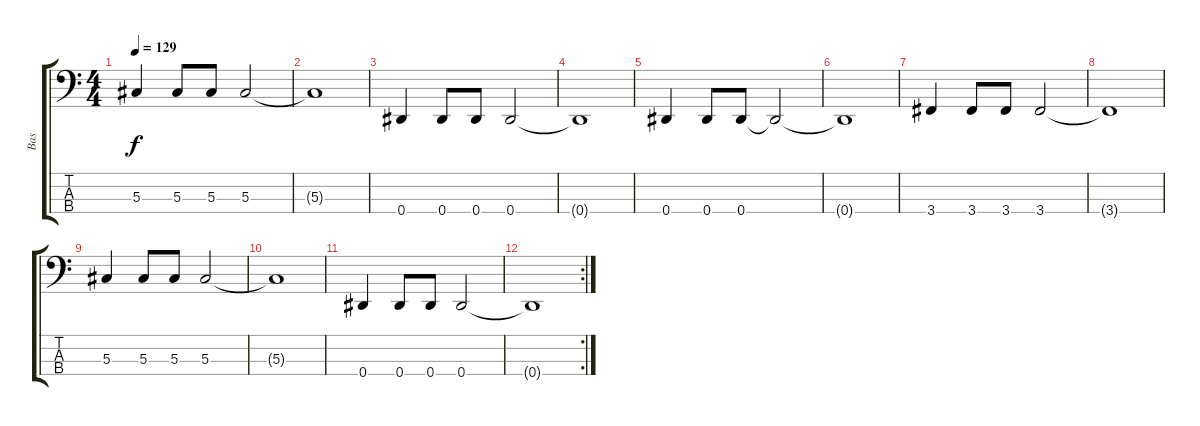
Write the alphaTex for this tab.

\track ("Bas" "Bas") {instrument electricbasspick}
\staff {score tabs}
\tuning (Gb2 Db2 Ab1 Eb1) {hide}
\ts (4 4)
\tempo 129
\clef f4
\ks c
5.3.4{dy f} 5.3.8 5.3.8 5.3.2 |
5.3{t}.1 |
0.4.4 0.4.8 0.4.8 0.4.2 |
0.4{t}.1 |
0.4.4 0.4.8 0.4.8 0.4{t}.2 |
0.4{t}.1 |
3.4.4 3.4.8 3.4.8 3.4.2 |
3.4{t}.1 |
5.3.4 5.3.8 5.3.8 5.3.2 |
5.3{t}.1 |
0.4.4 0.4.8 0.4.8 0.4.2 |
\rc 2
0.4{t}.1
